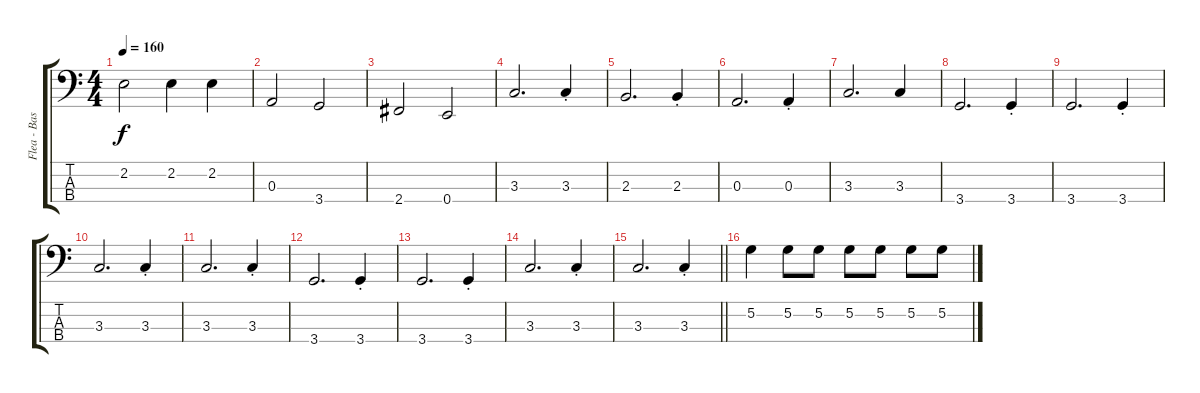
\track ("Flea - Bass" "Flea - Bas") {instrument electricbassfinger}
\staff {score tabs}
\tuning (G2 D2 A1 E1) {hide}
\ts (4 4)
\tempo 160
\clef f4
\ks c
2.2.2{dy f} 2.2.4 2.2.4 |
0.3.2 3.4.2 |
2.4.2 0.4.2 |
3.3.2{d} 3.3{st}.4 |
2.3.2{d} 2.3{st}.4 |
0.3.2{d} 0.3{st}.4 |
3.3.2{d} 3.3.4 |
3.4.2{d} 3.4{st}.4 |
3.4.2{d} 3.4{st}.4 |
3.3.2{d} 3.3{st}.4 |
3.3.2{d} 3.3{st}.4 |
3.4.2{d} 3.4{st}.4 |
3.4.2{d} 3.4{st}.4 |
3.3.2{d} 3.3{st}.4 |
\barLineRight lightlight
3.3.2{d} 3.3{st}.4 |
5.2.4 5.2.8 5.2.8 5.2.8 5.2.8 5.2.8 5.2.8
